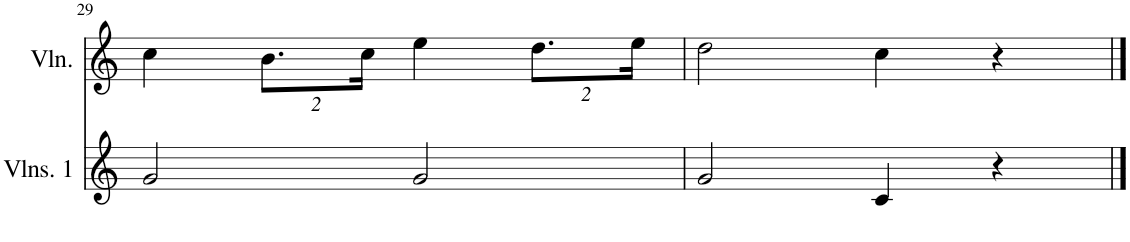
**kern	**kern
*part2	*part1
*staff2	*staff1
*I"Violins 1	*I"Violin
*I'Vlns. 1	*I'Vln.
!!LO:PB:g=z
*clefG2	*clefG2
*k[]	*k[]
*M4/4	*M4/4
=29	=29
2g/	4cc\
.	8.b\L
.	16cc\Jk
2g/	4ee\
.	8.dd\L
.	16ee\Jk
=30	=30
2g/	2dd\
4c/	4cc\
4r	4r
==	==
*-	*-
